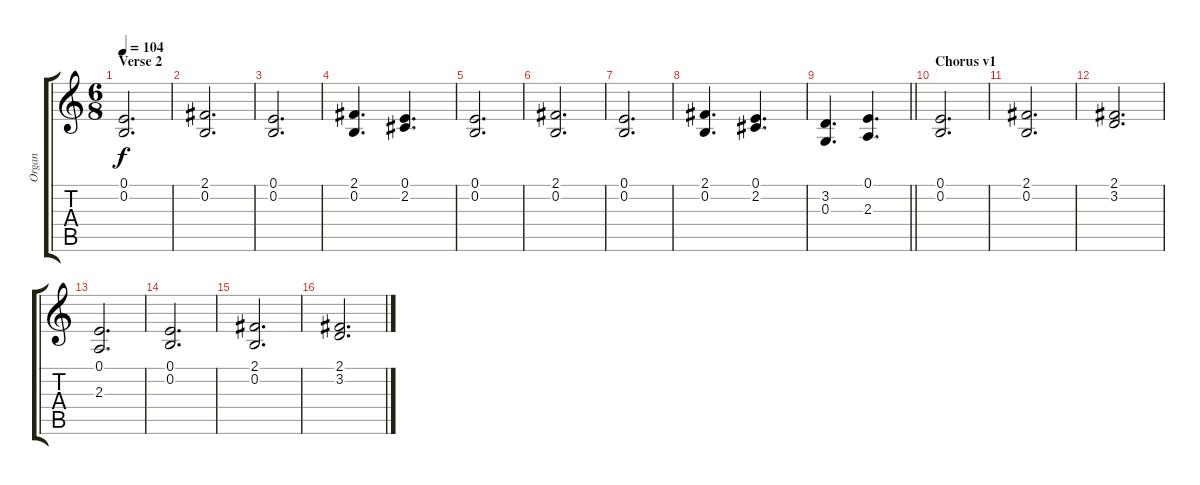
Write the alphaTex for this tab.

\track ("Organ" "Organ") {instrument percussiveorgan}
\staff {score tabs}
\tuning (E4 B3 G3 D3 A2 E2) {hide}
\ts (6 8)
\section ("" "Verse 2")
\tempo 104
\clef g2
\ks c
(0.1 0.2).2{d dy f} |
(2.1 0.2).2{d} |
(0.1 0.2).2{d} |
(2.1 0.2).4{d} (0.1 2.2).4{d} |
(0.1 0.2).2{d} |
(2.1 0.2).2{d} |
(0.1 0.2).2{d} |
(2.1 0.2).4{d} (0.1 2.2).4{d} |
\barLineRight lightlight
(3.2 0.3).4{d} (0.1 2.3).4{d} |
\section ("" "Chorus v1")
(0.1 0.2).2{d} |
(2.1 0.2).2{d} |
(2.1 3.2).2{d} |
(0.1 2.3).2{d} |
(0.1 0.2).2{d} |
(2.1 0.2).2{d} |
(2.1 3.2).2{d}
